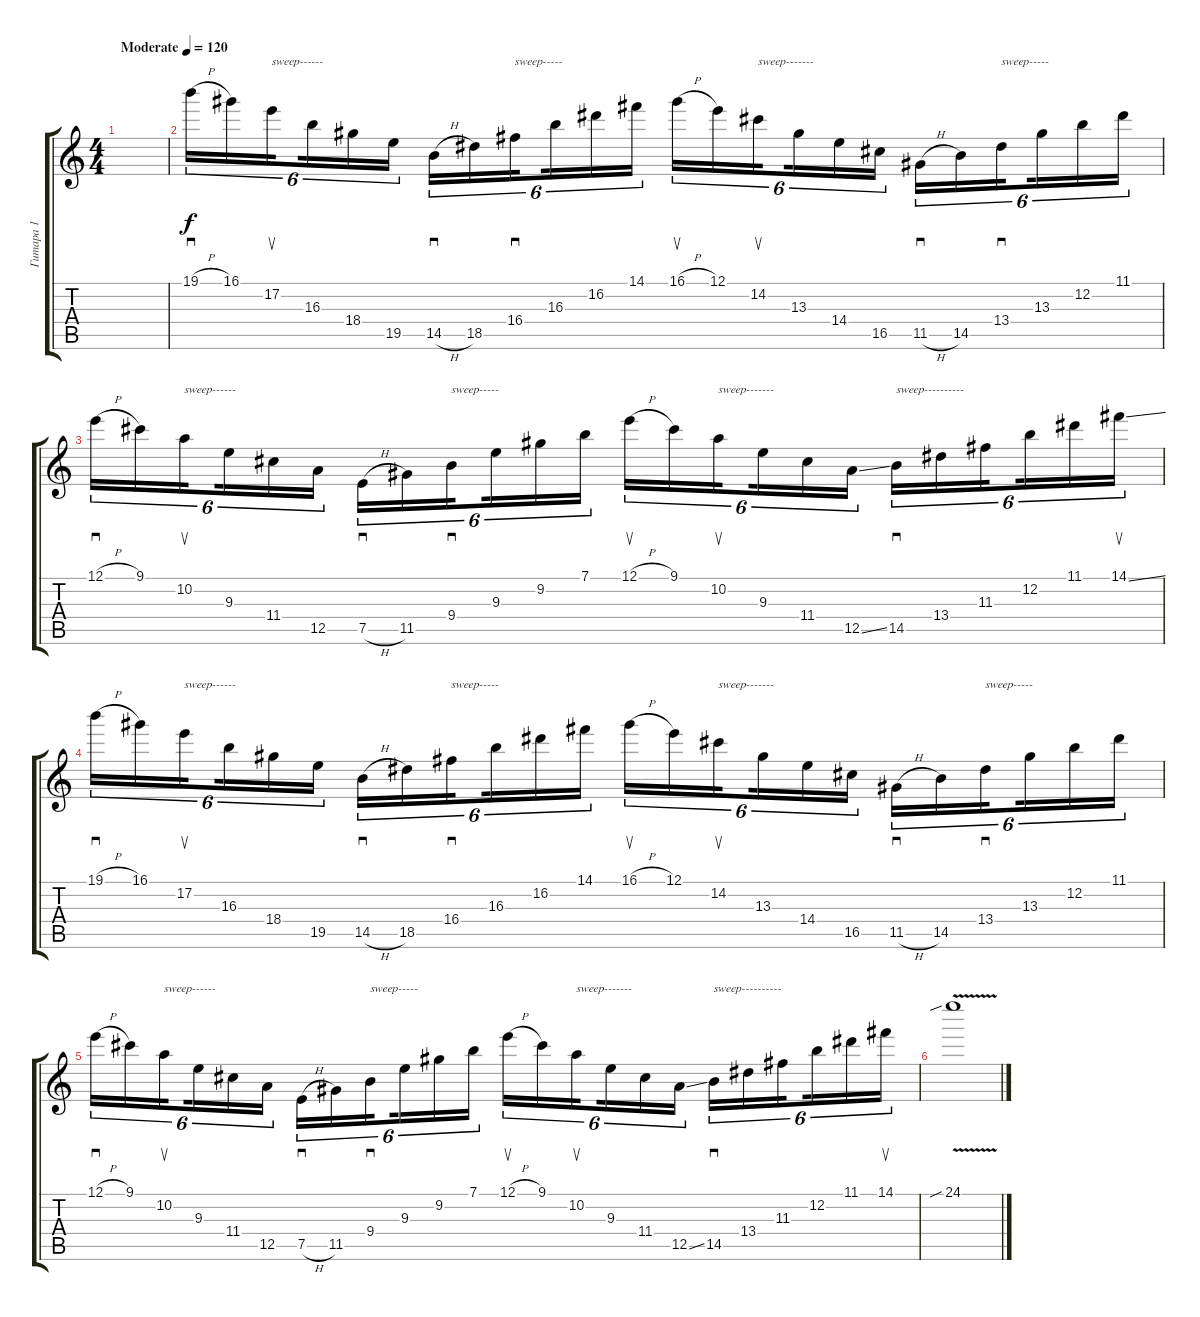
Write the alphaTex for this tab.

\track ("Гитара 1" "Гитара 1") {instrument distortionguitar}
\staff {score tabs}
\tuning (E4 B3 G3 D3 A2 E2) {hide}
\ts (4 4)
\tempo (120 "Moderate")
\clef g2
\ks c
|
19.1{h}.16{sd tu (6 4)} 16.1.16{tu (6 4)} 17.2.16{su tu (6 4) txt "sweep------" beam splitsecondary} 16.3.16{tu (6 4)} 18.4.16{tu (6 4)} 19.5.16{tu (6 4)} 14.5{h}.16{sd tu (6 4)} 18.5.16{tu (6 4)} 16.4.16{sd tu (6 4) txt "sweep-----" beam splitsecondary} 16.3.16{tu (6 4)} 16.2.16{tu (6 4)} 14.1.16{tu (6 4)} 16.1{h}.16{su tu (6 4)} 12.1.16{tu (6 4)} 14.2.16{su tu (6 4) txt "sweep-------" beam splitsecondary} 13.3.16{tu (6 4)} 14.4.16{tu (6 4)} 16.5.16{tu (6 4)} 11.5{h}.16{sd tu (6 4)} 14.5.16{tu (6 4)} 13.4.16{sd tu (6 4) txt "sweep-----" beam splitsecondary} 13.3.16{tu (6 4)} 12.2.16{tu (6 4)} 11.1.16{tu (6 4)} |
12.1{h}.16{sd tu (6 4)} 9.1.16{tu (6 4)} 10.2.16{su tu (6 4) txt "sweep------" beam splitsecondary} 9.3.16{tu (6 4)} 11.4.16{tu (6 4)} 12.5.16{tu (6 4)} 7.5{h}.16{sd tu (6 4)} 11.5.16{tu (6 4)} 9.4.16{sd tu (6 4) txt "sweep-----" beam splitsecondary} 9.3.16{tu (6 4)} 9.2.16{tu (6 4)} 7.1.16{tu (6 4)} 12.1{h}.16{su tu (6 4)} 9.1.16{tu (6 4)} 10.2.16{su tu (6 4) txt "sweep-------" beam splitsecondary} 9.3.16{tu (6 4)} 11.4.16{tu (6 4)} 12.5{ss}.16{tu (6 4)} 14.5.16{sd tu (6 4) txt "sweep----------"} 13.4.16{tu (6 4)} 11.3.16{tu (6 4) beam splitsecondary} 12.2.16{tu (6 4)} 11.1.16{tu (6 4)} 14.1{ss}.16{su tu (6 4)} |
19.1{h}.16{sd tu (6 4)} 16.1.16{tu (6 4)} 17.2.16{su tu (6 4) txt "sweep------" beam splitsecondary} 16.3.16{tu (6 4)} 18.4.16{tu (6 4)} 19.5.16{tu (6 4)} 14.5{h}.16{sd tu (6 4)} 18.5.16{tu (6 4)} 16.4.16{sd tu (6 4) txt "sweep-----" beam splitsecondary} 16.3.16{tu (6 4)} 16.2.16{tu (6 4)} 14.1.16{tu (6 4)} 16.1{h}.16{su tu (6 4)} 12.1.16{tu (6 4)} 14.2.16{su tu (6 4) txt "sweep-------" beam splitsecondary} 13.3.16{tu (6 4)} 14.4.16{tu (6 4)} 16.5.16{tu (6 4)} 11.5{h}.16{sd tu (6 4)} 14.5.16{tu (6 4)} 13.4.16{sd tu (6 4) txt "sweep-----" beam splitsecondary} 13.3.16{tu (6 4)} 12.2.16{tu (6 4)} 11.1.16{tu (6 4)} |
12.1{h}.16{sd tu (6 4)} 9.1.16{tu (6 4)} 10.2.16{su tu (6 4) txt "sweep------" beam splitsecondary} 9.3.16{tu (6 4)} 11.4.16{tu (6 4)} 12.5.16{tu (6 4)} 7.5{h}.16{sd tu (6 4)} 11.5.16{tu (6 4)} 9.4.16{sd tu (6 4) txt "sweep-----" beam splitsecondary} 9.3.16{tu (6 4)} 9.2.16{tu (6 4)} 7.1.16{tu (6 4)} 12.1{h}.16{su tu (6 4)} 9.1.16{tu (6 4)} 10.2.16{su tu (6 4) txt "sweep-------" beam splitsecondary} 9.3.16{tu (6 4)} 11.4.16{tu (6 4)} 12.5{ss}.16{tu (6 4)} 14.5.16{sd tu (6 4) txt "sweep----------"} 13.4.16{tu (6 4)} 11.3.16{tu (6 4) beam splitsecondary} 12.2.16{tu (6 4)} 11.1.16{tu (6 4)} 14.1.16{su tu (6 4)} |
24.1{v sib}.1
